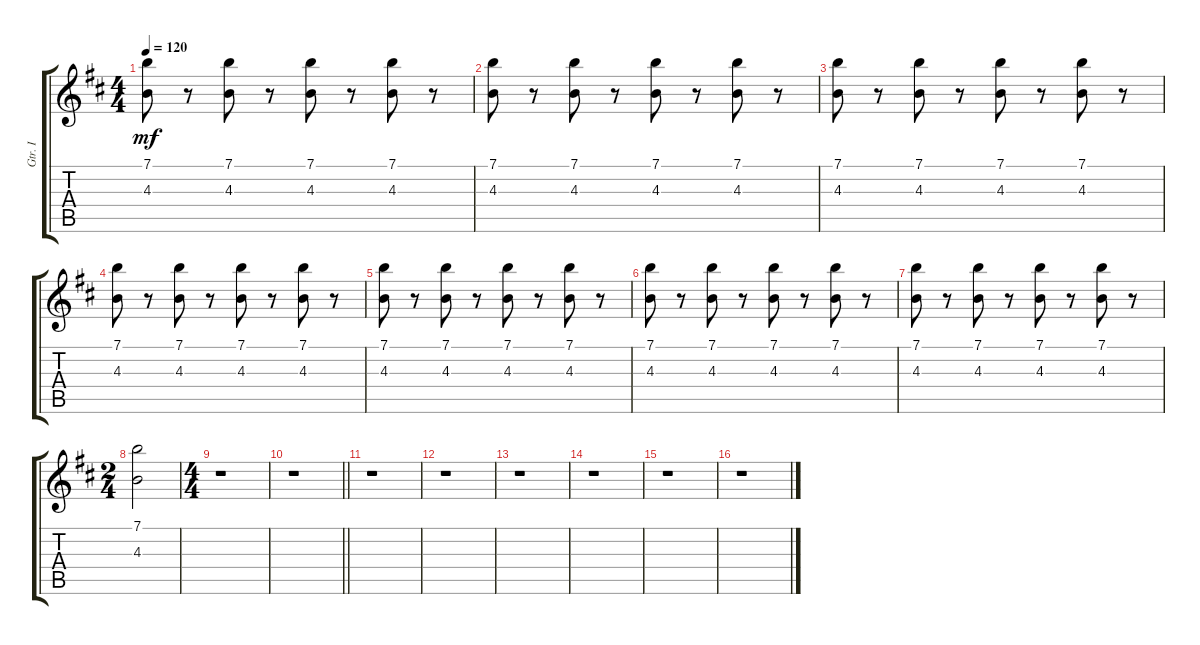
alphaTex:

\track ("Gtr. I" "Gtr. I") {instrument electricguitarjazz}
\staff {score tabs}
\tuning (E4 B3 G3 D3 A2 E2) {hide}
\ts (4 4)
\tempo 120
\clef g2
\ks d
(7.1 4.3).8{dy mf} r.8 (7.1 4.3).8 r.8 (7.1 4.3).8 r.8 (7.1 4.3).8 r.8 |
(7.1 4.3).8 r.8 (7.1 4.3).8 r.8 (7.1 4.3).8 r.8 (7.1 4.3).8 r.8 |
(7.1 4.3).8 r.8 (7.1 4.3).8 r.8 (7.1 4.3).8 r.8 (7.1 4.3).8 r.8 |
(7.1 4.3).8 r.8 (7.1 4.3).8 r.8 (7.1 4.3).8 r.8 (7.1 4.3).8 r.8 |
(7.1 4.3).8 r.8 (7.1 4.3).8 r.8 (7.1 4.3).8 r.8 (7.1 4.3).8 r.8 |
(7.1 4.3).8 r.8 (7.1 4.3).8 r.8 (7.1 4.3).8 r.8 (7.1 4.3).8 r.8 |
(7.1 4.3).8 r.8 (7.1 4.3).8 r.8 (7.1 4.3).8 r.8 (7.1 4.3).8 r.8 |
\ts (2 4)
(7.1 4.3).2 |
\ts (4 4)
r.1 |
\barLineRight lightlight
r.1 |
r.1 |
r.1 |
r.1 |
r.1 |
r.1 |
r.1
